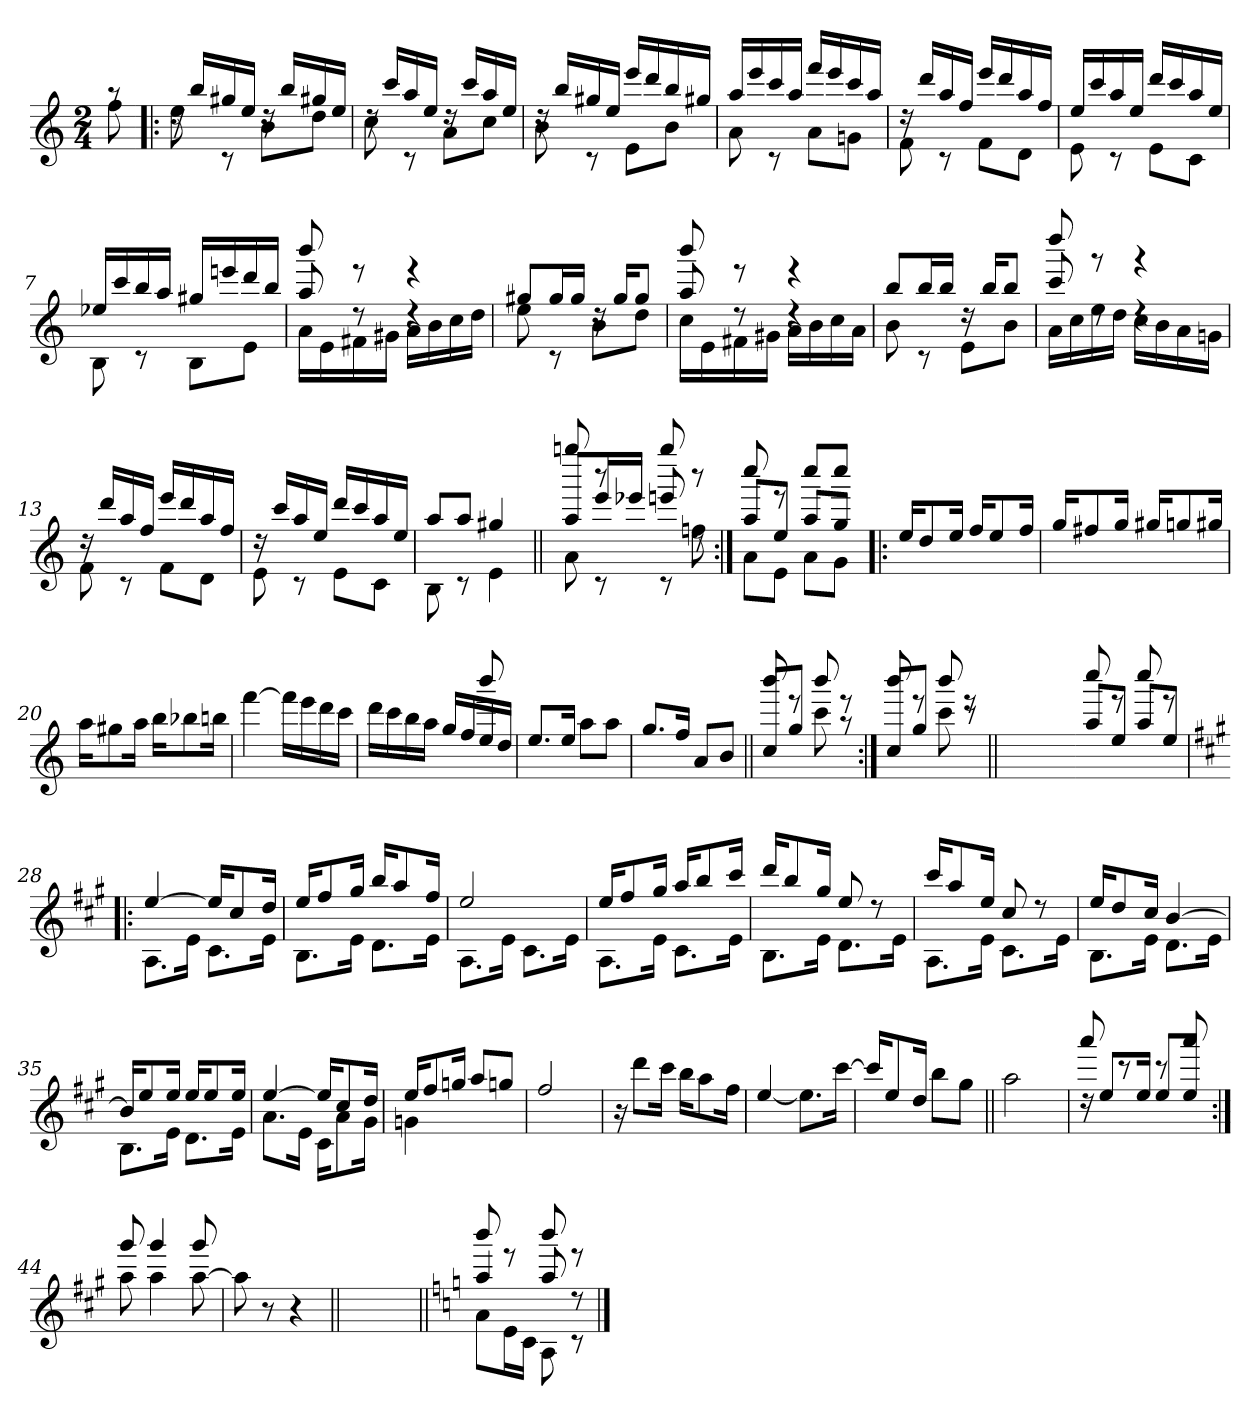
**kern
*part1
*staff1
*clefG2
*k[]
*C:
*M2/4
=
*^
8rgg	8ff\
=1!|:	=1!|:
16rdd	8ee\
16bb/LL	.
16gg#X/	8rc
16ee/JJ	.
16rdd	8b\L
16bb/LL	.
16gg#X/	8dd\J
16ee/JJ	.
=2	=2
16rdd	8cc\
16ccc/LL	.
16aa/	8rc
16ee/JJ	.
16rdd	8a\L
16ccc/LL	.
16aa/	8cc\J
16ee/JJ	.
=3	=3
16rdd	8b\
16bb/LL	.
16gg#X/	8rc
16ee/JJ	.
16eee/LL	8e\L
16ddd/	.
16bb/	8b\J
16gg#X/JJ	.
=4	=4
16aa/LL	8a\
16eee/	.
16ccc/	8rc
16aa/JJ	.
16fff/LL	8a\L
16eee/	.
16ccc/	8gn\J
16aa/JJ	.
!!LO:LB:g=z	!!
=5	=5
16rdd	8f\
16ddd/LL	.
16aa/	8rc
16ff/JJ	.
16eee/LL	8f\L
16ddd/	.
16aa/	8d\J
16ff/JJ	.
=6	=6
16ee/LL	8e\
16ccc/	.
16aa/	8rc
16ee/JJ	.
16ddd/LL	8e\L
16ccc/	.
16aa/	8c\J
16ee/JJ	.
=7	=7
16ee-X/LL	8B\
16ccc/	.
16bb/	8rc
16aa/JJ	.
16gg#X/LL	8B\L
16eeen/	.
16ddd/	8e\J
16bb/JJ	.
!!LO:LB:g=z	!!
=8	=8
*	*^
8aa/	16a\LL	8bbb!/
.	16e\	.
8rdd	16f#X\	8rddd
.	16g#X\JJ	.
4rdd	16a\LL	4rddd
.	16b\	.
.	16cc\	.
.	16dd\JJ	.
*	*v	*v
=9	=9
8gg#X/L	8ee\
16gg#/L	8rc
16gg#/JJ	.
16rdd	8b\L
16gg#/KL	.
8gg#/J	8dd\J
=10	=10
*	*^
8aa/	16cc\LL	8bbb!/
.	16e\	.
8rdd	16f#X\	8rddd
.	16g#X\JJ	.
4rdd	16a\LL	4rddd
.	16b\	.
.	16cc\	.
.	16a\JJ	.
*	*v	*v
=11	=11
8bb/L	8b\
16bb/L	8rc
16bb/JJ	.
16rdd	8e\L
16bb/KL	.
8bb/J	8b\J
!!LO:LB:g=z	!!
=12	=12
*	*^
8ccc/	16a\LL	8dddd!/
.	16cc\	.
8rdd	16ee\	8rfff
.	16dd\JJ	.
4rdd	16cc\LL	4rfff
.	16b\	.
.	16a\	.
.	16gn\JJ	.
*	*v	*v
=13	=13
16rdd	8f\
16ddd/LL	.
16aa/	8rc
16ff/JJ	.
16eee/LL	8f\L
16ddd/	.
16aa/	8d\J
16ff/JJ	.
=14	=14
16rdd	8e\
16ccc/LL	.
16aa/	8rc
16ee/JJ	.
16ddd/LL	8e\L
16ccc/	.
16aa/	8c\J
16ee/JJ	.
=15	=15
8aa/L	8B\
8aa/J	8rc
4gg#X/	4e\
!!LO:LB:g=z	!!
=16||	=16||
*	*^
8aa/L	8a\	8ggggn!/
16eee/L	8rc	8rbbb
16eee-X/JJ	.	.
8eeen/	8rc	8gggg!/
8rdd	8ffn\	8rbbb
=17:|!	=17:|!	=17:|!
8aa/L	8a\L	8cccc!/
8ee/J	8e\J	8reee
8aa/L	8a\L	8cccc!/L
8gg/J	8g\J	8cccc!/J
*v	*v	*v
=18!|:
16ee/KL
8dd/
16ee/Jk
16ff/KL
8ee/
16ff/Jk
=19
16gg/KL
8ff#X/
16gg/Jk
16gg#X/KL
8ggn/
16gg#X/Jk
!!LO:LB:g=z
=20
16aa\KL
8gg#X\
16aa\Jk
16bb\KL
8bb-X\
16bbn\Jk
=21
[4fff\
16fff\LL]
16eee\
16ddd\
16ccc\JJ
=22
*^
16ddd\LL	4ryy
16ccc\	.
16bb\	.
16aa\JJ	.
16gg/LL	8ryy
16ff/	.
16ee/	8bbb!/
16dd/JJ	.
*v	*v
=23
8.ee/L
16ee/Jk
8aa\L
8aa\J
!!LO:LB:g=z
=24
8.gg/L
16ff/Jk
8a/L
8b/J
=25||
*^
8cc/L	8bbb!/
8gg/J	8rddd
8ccc\	8bbb!/
8r	8rddd
=26:|!	=26:|!
8cc/L	8bbb!/
8gg/J	8rddd
8ccc\	8bbb!/
8r	8rddd
*v	*v
=26X261||
2ryy
!!LO:LB:g=z
=27-
*^
8aa/L	8cccc!/
8ee/J	8reee
8aa/L	8cccc!/
8ee/J	8reee
=28!|:	=28!|:
*k[f#c#g#]	*
*A:	*
[>4ee/	8.A\L
.	16e\Jk
16ee/KL]	8.c#\L
8cc#/	.
16dd/Jk	16e\Jk
=29	=29
16ee/KL	8.B\L
8ff#/	.
16gg#/Jk	16e\Jk
16bb/KL	8.d\L
8aa/	.
16ff#/Jk	16e\Jk
=30	=30
2ee/	8.A\L
.	16e\Jk
.	8.c#\L
.	16e\Jk
!!LO:PB:g=z	!!
=31	=31
16ee/KL	8.A\L
8ff#/	.
16gg#/Jk	16e\Jk
16aa/KL	8.c#\L
8bb/	.
16ccc#/Jk	16e\Jk
=32	=32
16ddd/KL	8.B\L
8bb/	.
16gg#/Jk	16e\Jk
8ee/	8.d\L
8rdd	.
.	16e\Jk
=33	=33
16ccc#/KL	8.A\L
8aa/	.
16ee/Jk	16e\Jk
8cc#/	8.c#\L
8rdd	.
.	16e\Jk
=34	=34
16ee/KL	8.B\L
8dd/	.
16cc#/Jk	16e\Jk
[>4b/	8.d\L
.	16e\Jk
!!LO:LB:g=z	!!
=35	=35
16b/KL]	8.B\L
8ee/	.
16ee/Jk	16e\Jk
16ee/KL	8.d\L
8ee/	.
16ee/Jk	16e\Jk
=36	=36
[>4ee/	8.a\L
.	16e\Jk
16ee/KL]	16c#\KL
8cc#/	8a\
16dd/Jk	16g#\Jk
=37	=37
16ee/KL	4gn\
8ff#/	.
16ggn/Jk	.
8aa/L	4ryy
8ggn/J	.
*v	*v
=38
2ff#/
!!LO:LB:g=z
=39
16r
8ddd\L
16ccc#\Jk
16bb\KL
8aa\
16ff#\Jk
=40
[4ee/
8.ee\L]
[16ccc#\Jk
=41
16ccc#/KL]
8ee/
16dd/Jk
8bb\L
8gg#\J
=42||
2aa\
=43
*^
16rdd	8aaa!/
8ee/L	.
.	8rccc
16ee/Jk	.
8ee/L	8rccc
8ee/J	8aaa!/
!!LO:LB:g=z	!!
=44:|!	=44:|!
8aa\	8ggg#!/
4aa\	4ggg#!/
[>8aa\	8ggg#!/
*v	*v
=45
8aa\]
8r
4r
=46||
2ryy
=47||
*k[]
*C:
*^
*	*^
4aa/	8a\L	8bbb!/
.	16e\L	8rddd
.	16c\JJ	.
8aa/	8A\	8bbb!/
8rdd	8rc	8rddd
*v	*v	*v
==
*-
